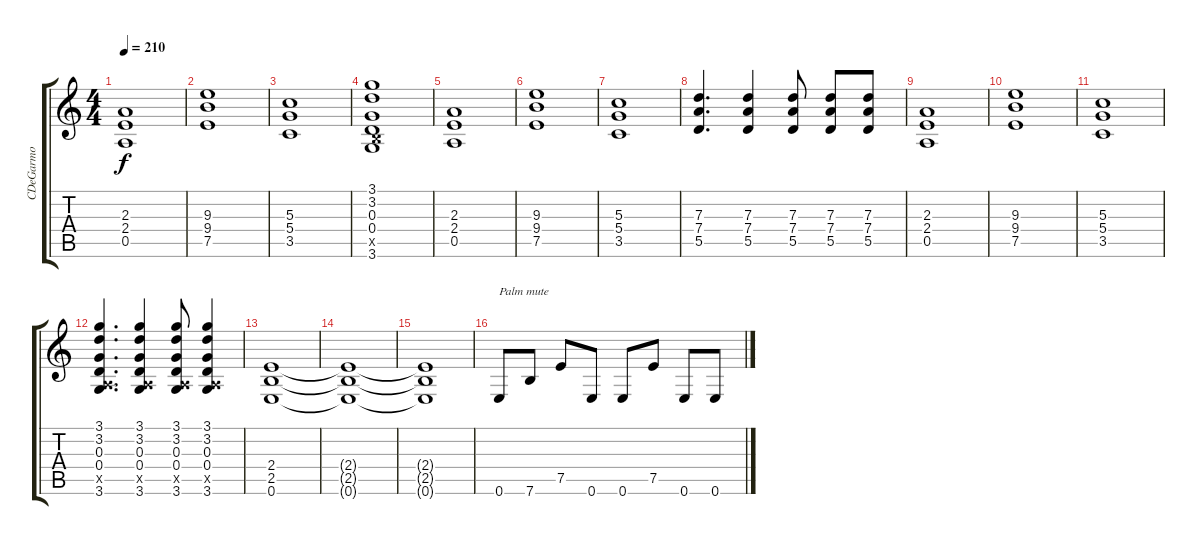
\track ("CDeGarmo" "CDeGarmo") {instrument distortionguitar}
\staff {score tabs}
\tuning (E4 B3 G3 D3 A2 E2) {hide}
\ts (4 4)
\tempo 210
\clef g2
\ks c
(2.3 2.4 0.5).1{dy f instrument distortionguitar} |
(9.3 9.4 7.5).1 |
(5.3 5.4 3.5).1 |
(3.1 3.2 0.3 0.4 2.5{x} 3.6).1 |
(2.3 2.4 0.5).1 |
(9.3 9.4 7.5).1 |
(5.3 5.4 3.5).1 |
(7.3 7.4 5.5).4{d} (7.3 7.4 5.5).4 (7.3 7.4 5.5).8 (7.3 7.4 5.5).8 (7.3 7.4 5.5).8 |
(2.3 2.4 0.5).1 |
(9.3 9.4 7.5).1 |
(5.3 5.4 3.5).1 |
(3.1 3.2 0.3 0.4 0.5{x} 3.6).4{d} (3.1 3.2 0.3 0.4 0.5{x} 3.6).4 (3.1 3.2 0.3 0.4 0.5{x} 3.6).8 (3.1 3.2 0.3 0.4 0.5{x} 3.6).4 |
(2.4 2.5 0.6).1 |
(2.4{t} 2.5{t} 0.6{t}).1 |
(2.4{t} 2.5{t} 0.6{t}).1 |
0.6.8{txt "Palm mute"} 7.6.8 7.5.8 0.6.8 0.6.8 7.5.8 0.6.8 0.6.8
